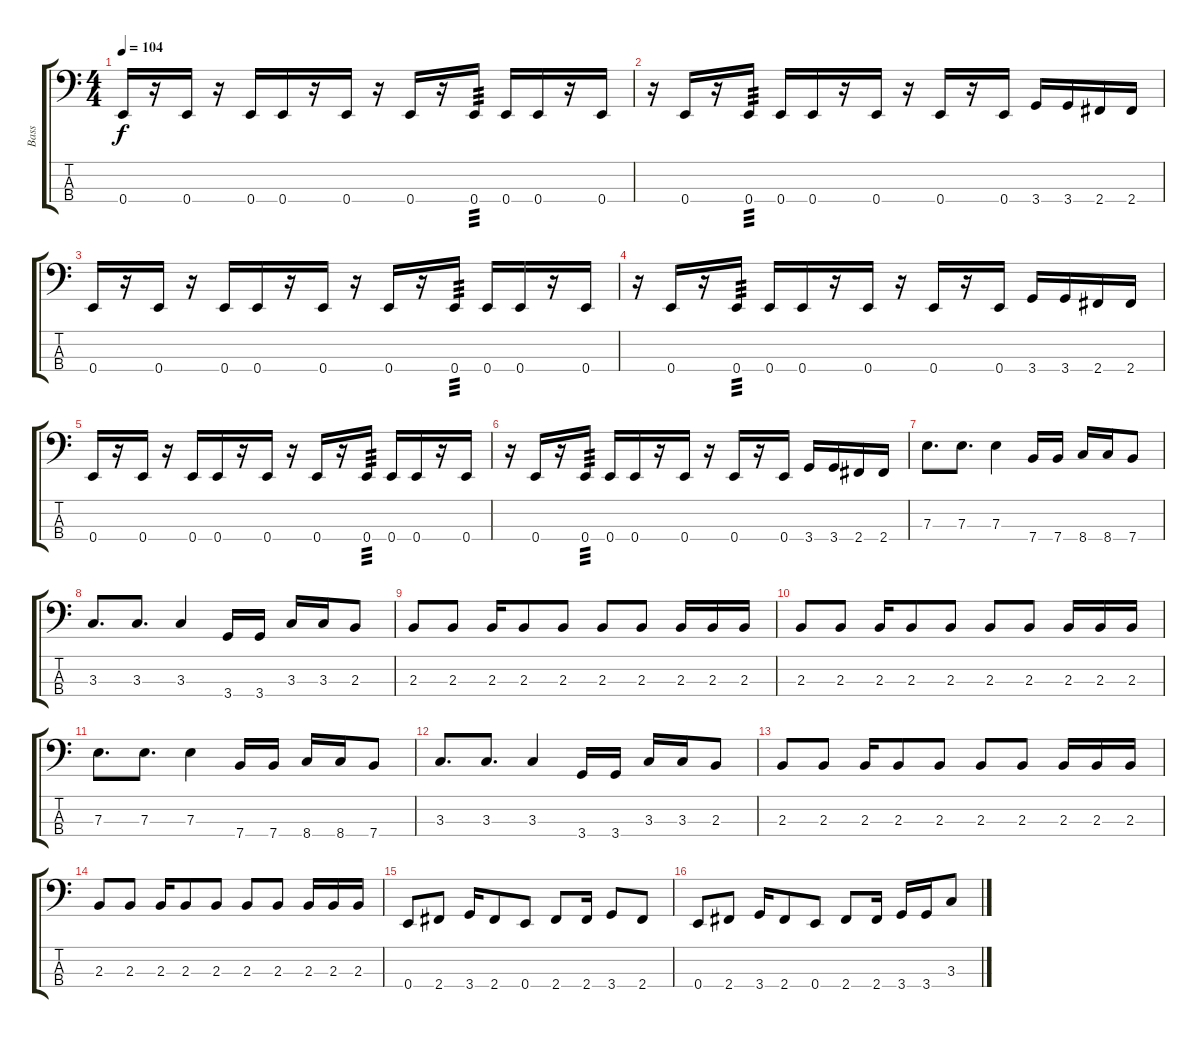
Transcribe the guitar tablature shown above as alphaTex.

\track ("Bass" "Bass") {instrument electricbasspick}
\staff {score tabs}
\tuning (G2 D2 A1 E1) {hide}
\ts (4 4)
\tempo 104
\clef f4
\ks c
0.4.16{dy f} r.16 0.4.16 r.16 0.4.16 0.4.16 r.16 0.4.16 r.16 0.4.16 r.16 0.4.16{tp 3} 0.4.16 0.4.16 r.16 0.4.16 |
r.16 0.4.16 r.16 0.4.16{tp 3} 0.4.16 0.4.16 r.16 0.4.16 r.16 0.4.16 r.16 0.4.16 3.4.16 3.4.16 2.4.16 2.4.16 |
0.4.16 r.16 0.4.16 r.16 0.4.16 0.4.16 r.16 0.4.16 r.16 0.4.16 r.16 0.4.16{tp 3} 0.4.16 0.4.16 r.16 0.4.16 |
r.16 0.4.16 r.16 0.4.16{tp 3} 0.4.16 0.4.16 r.16 0.4.16 r.16 0.4.16 r.16 0.4.16 3.4.16 3.4.16 2.4.16 2.4.16 |
0.4.16 r.16 0.4.16 r.16 0.4.16 0.4.16 r.16 0.4.16 r.16 0.4.16 r.16 0.4.16{tp 3} 0.4.16 0.4.16 r.16 0.4.16 |
r.16 0.4.16 r.16 0.4.16{tp 3} 0.4.16 0.4.16 r.16 0.4.16 r.16 0.4.16 r.16 0.4.16 3.4.16 3.4.16 2.4.16 2.4.16 |
7.3.8{d} 7.3.8{d} 7.3.4 7.4.16 7.4.16 8.4.16 8.4.16 7.4.8 |
3.3.8{d} 3.3.8{d} 3.3.4 3.4.16 3.4.16 3.3.16 3.3.16 2.3.8 |
2.3.8 2.3.8 2.3.16 2.3.8 2.3.8 2.3.8 2.3.8 2.3.16 2.3.16 2.3.16 |
2.3.8 2.3.8 2.3.16 2.3.8 2.3.8 2.3.8 2.3.8 2.3.16 2.3.16 2.3.16 |
7.3.8{d} 7.3.8{d} 7.3.4 7.4.16 7.4.16 8.4.16 8.4.16 7.4.8 |
3.3.8{d} 3.3.8{d} 3.3.4 3.4.16 3.4.16 3.3.16 3.3.16 2.3.8 |
2.3.8 2.3.8 2.3.16 2.3.8 2.3.8 2.3.8 2.3.8 2.3.16 2.3.16 2.3.16 |
2.3.8 2.3.8 2.3.16 2.3.8 2.3.8 2.3.8 2.3.8 2.3.16 2.3.16 2.3.16 |
0.4.8 2.4.8 3.4.16 2.4.8 0.4.8 2.4.8 2.4.16 3.4.8 2.4.8 |
0.4.8 2.4.8 3.4.16 2.4.8 0.4.8 2.4.8 2.4.16 3.4.16 3.4.16 3.3.8
